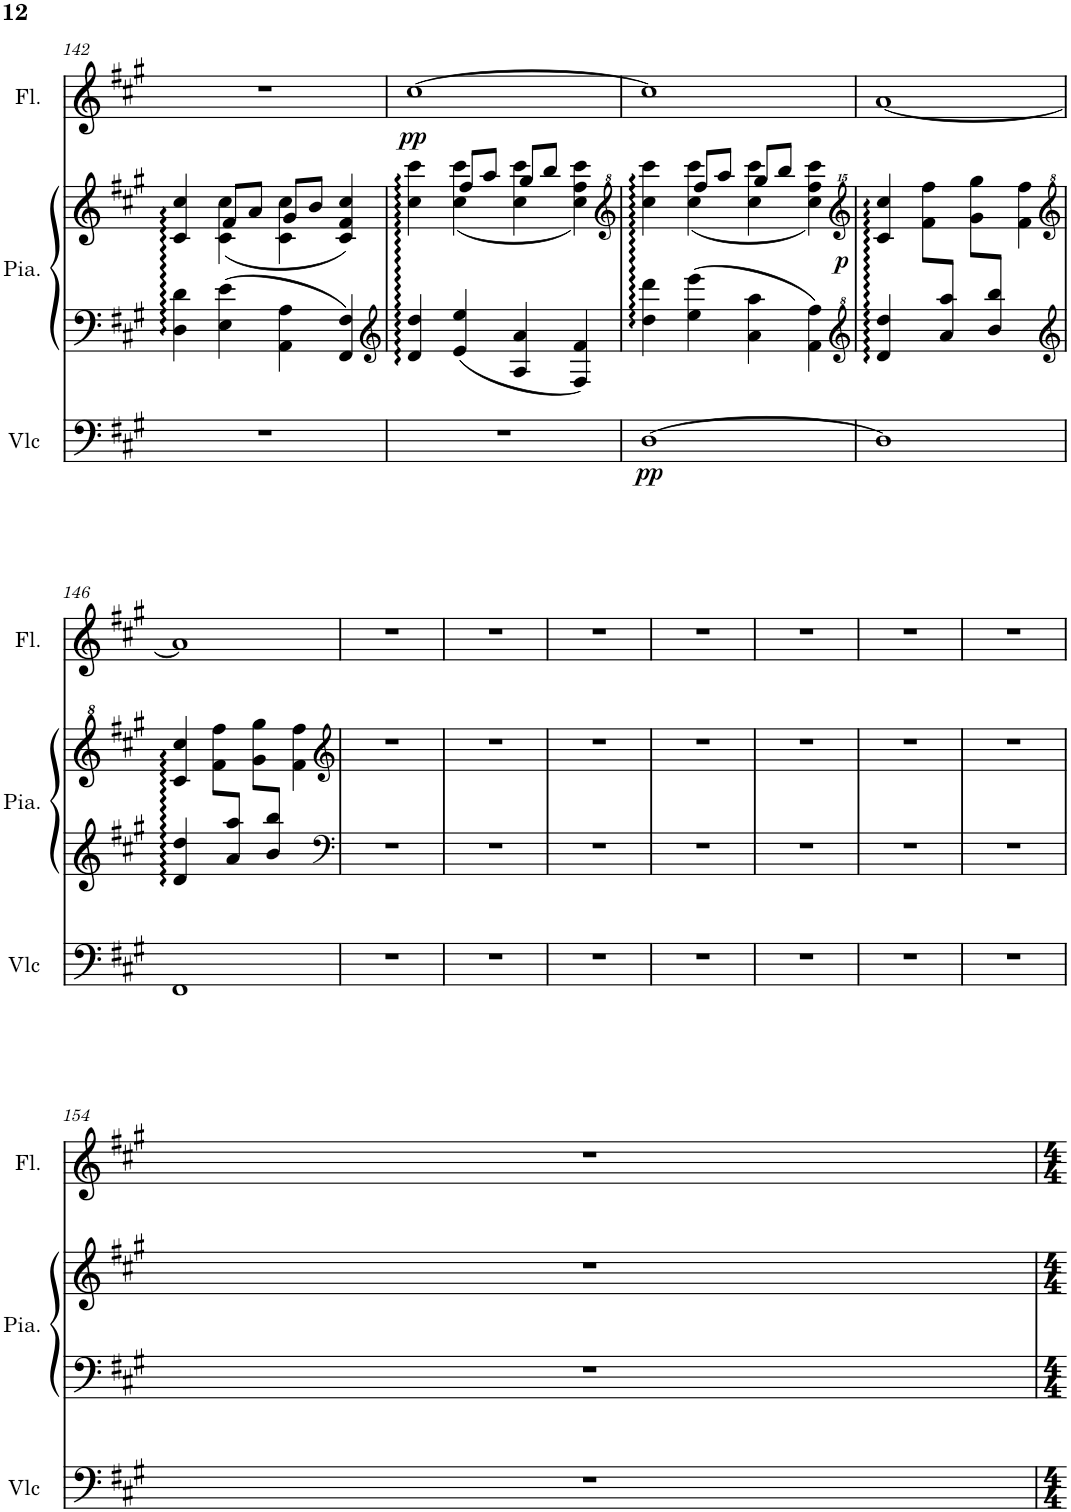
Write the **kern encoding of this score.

**kern	**dynam	**kern	**kern	**dynam	**kern	**dynam
*part3	*part3	*part2	*part2	*part2	*part1	*part1
*staff4	*staff4	*staff3	*staff2	*staff2/3	*staff1	*staff1
*I"Violoncelle	*	*I"Piano	*	*	*I"Flûte	*
*I'Vlc	*	*I'Pia.	*	*	*I'Fl.	*
!!LO:PB:g=z
*clefF4	*	*clefF4	*clefG2	*	*clefG2	*
*k[f#c#g#]	*	*k[f#c#g#]	*k[f#c#g#]	*	*k[f#c#g#]	*
*M4/4	*	*M4/4	*M4/4	*	*M4/4	*
=142	=142	=142	=142	=142	=142	=142
*	*	*	*^	*	*	*
1r	.	4D\ 4d\	4c#/ 4cc#/	4ryy	.	1r	.
.	.	4E\ 4e\	8f#/L	(4c#\ 4cc#\	.	.	.
.	.	.	8a/J	.	.	.	.
.	.	4AA\ 4A\	8g#/L	4c#\ 4cc#\	.	.	.
.	.	.	8b/J	.	.	.	.
.	.	4FF#/ 4F#/)	(4c#/ 4f#/ 4cc#/	4ryy	.	.	.
=143	=143	=143	=143	=143	=143	=143	=143
*	*	*clefG2	*	*	*	*	*
!	!	!	!	!	!	!	!LO:DY:b
1r	.	4d/ 4dd/	4cc#\ 4ccc#\	4ryy	.	[1cc#	pp
.	.	4e/ 4ee/	8ff#/L	(4cc#\ 4ccc#\	.	.	.
.	.	.	8aa/J	.	.	.	.
.	.	4A/ 4a/	8gg#/L	4cc#\ 4ccc#\	.	.	.
.	.	.	8bb/J	.	.	.	.
.	.	4F#/ 4f#/)	(4cc#\ 4ff#\ 4ccc#\	4ryy	.	.	.
=144	=144	=144	=144	=144	=144	=144	=144
*	*	*	*clefG^2	*	*	*	*
!	!LO:DY:b	!	!	!	!	!	!
[1D	pp	4dd\ 4ddd\	4ccc#\ 4cccc#\	4ryy	.	1cc#]	.
.	.	4ee\ 4eee\	8fff#/L	(4ccc#\ 4cccc#\	.	.	.
.	.	.	8aaa/J	.	.	.	.
.	.	4a\ 4aa\	8ggg#/L	4ccc#\ 4cccc#\	.	.	.
.	.	.	8bbb/J	.	.	.	.
.	.	4f#\ 4ff#\)	(4ccc#\ 4fff#\ 4cccc#\	4ryy	.	.	.
*	*	*	*v	*v	*	*	*
=145	=145	=145	=145	=145	=145	=145
*	*	*clefG^2	*clefG^^2	*	*	*
*	*	*^	*^	*	*	*
!	!	!	!	!	!	!LO:DY:b	!	!
*	*	*	*	*v	*v	*	*	*
1D]	.	4.ryy	4dd/ 4ddd/	4ccc#/ 4cccc#/	p	[1a	.
.	.	.	2.ryy	8fff#\ 8ffff#\L	.	.	.
.	.	8aa/ 8aaa/J	.	8ryy	.	.	.
.	.	8ryy	.	8ggg#\ 8gggg#\L	.	.	.
.	.	8bb/ 8bbb/J	.	8ryy	.	.	.
.	.	4ryy	.	4fff#\ 4ffff#\	.	.	.
!!LO:LB:g=z
=146	=146	=146	=146	=146	=146	=146	=146
*	*	*clefG2	*	*clefG^2	*	*	*
1FF#	.	4.ryy	4d/ 4dd/	4cc#/ 4ccc#/	.	1a]	.
.	.	.	2.ryy	8ff#\ 8fff#\L	.	.	.
.	.	8a/ 8aa/J	.	8ryy	.	.	.
.	.	8ryy	.	8gg#\ 8ggg#\L	.	.	.
.	.	8b/ 8bb/J	.	8ryy	.	.	.
.	.	4ryy	.	4ff#\ 4fff#\	.	.	.
*	*	*v	*v	*	*	*	*
=147	=147	=147	=147	=147	=147	=147
*	*	*clefF4	*clefG2	*	*	*
1r	.	1r	1r	.	1r	.
=148	=148	=148	=148	=148	=148	=148
1r	.	1r	1r	.	1r	.
=149	=149	=149	=149	=149	=149	=149
1r	.	1r	1r	.	1r	.
=150	=150	=150	=150	=150	=150	=150
1r	.	1r	1r	.	1r	.
=151	=151	=151	=151	=151	=151	=151
1r	.	1r	1r	.	1r	.
=152	=152	=152	=152	=152	=152	=152
1r	.	1r	1r	.	1r	.
=153	=153	=153	=153	=153	=153	=153
1r	.	1r	1r	.	1r	.
!!LO:LB:g=z
=154	=154	=154	=154	=154	=154	=154
1r	.	1r	1r	.	1r	.
=	=	=	=	=	=	=
*-	*-	*-	*-	*-	*-	*-
